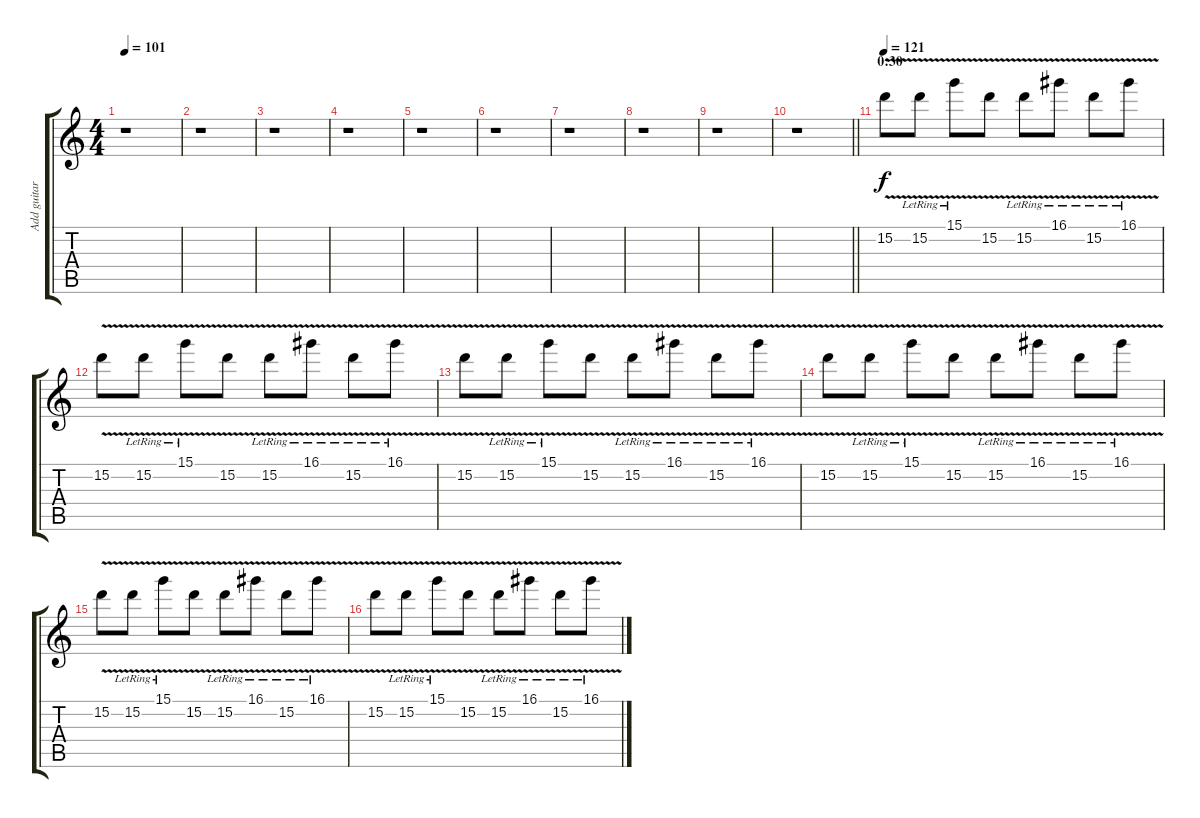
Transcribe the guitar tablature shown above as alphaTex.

\track ("Add guitar 2" "Add guitar") {instrument distortionguitar}
\staff {score tabs}
\tuning (E4 B3 G3 D3 A2 E2) {hide}
\ts (4 4)
\tempo 101
\clef g2
\ks c
r.1{dy f instrument distortionguitar} |
r.1 |
r.1 |
r.1 |
r.1 |
r.1 |
r.1 |
r.1 |
r.1 |
\barLineRight lightlight
r.1 |
\section ("" "0:30")
\tempo 121
15.2{v}.8{volume 13 balance 10 instrument electricguitarjazz} 15.2{v lr}.8 15.1{v lr}.8 15.2{v}.8 15.2{v lr}.8 16.1{v lr}.8 15.2{v lr}.8 16.1{v lr}.8 |
15.2{v}.8 15.2{v lr}.8 15.1{v lr}.8 15.2{v}.8 15.2{v lr}.8 16.1{v lr}.8 15.2{v lr}.8 16.1{v lr}.8 |
15.2{v}.8 15.2{v lr}.8 15.1{v lr}.8 15.2{v}.8 15.2{v lr}.8 16.1{v lr}.8 15.2{v lr}.8 16.1{v lr}.8 |
15.2{v}.8 15.2{v lr}.8 15.1{v lr}.8 15.2{v}.8 15.2{v lr}.8 16.1{v lr}.8 15.2{v lr}.8 16.1{v lr}.8 |
15.2{v}.8 15.2{v lr}.8 15.1{v lr}.8 15.2{v}.8 15.2{v lr}.8 16.1{v lr}.8 15.2{v lr}.8 16.1{v lr}.8 |
15.2{v}.8 15.2{v lr}.8 15.1{v lr}.8 15.2{v}.8 15.2{v lr}.8 16.1{v lr}.8 15.2{v lr}.8 16.1{v lr}.8
